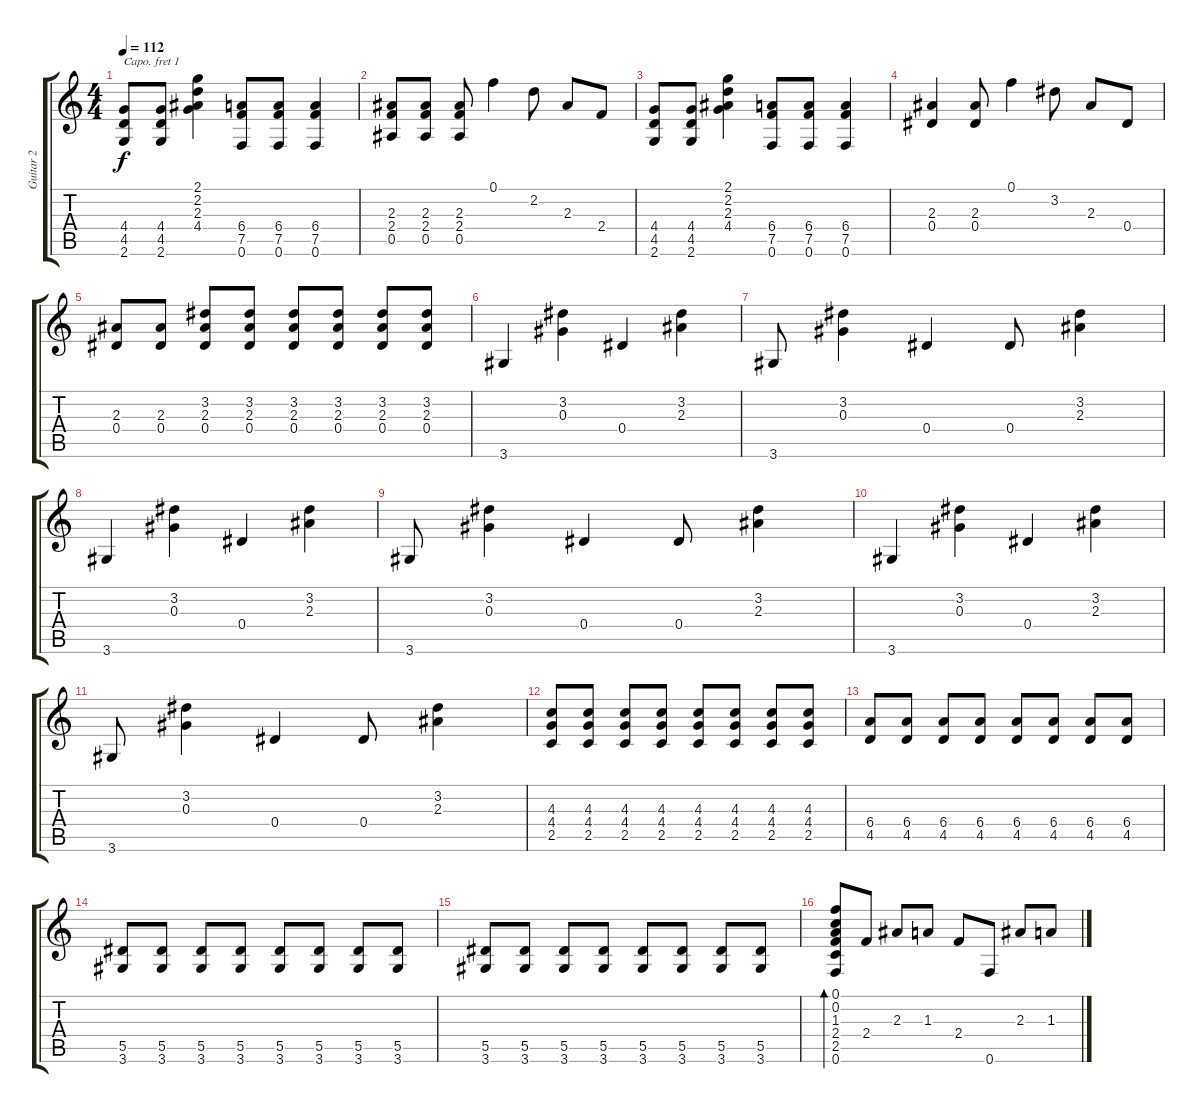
\track ("Guitar 2" "Guitar 2") {instrument electricguitarclean}
\staff {score tabs}
\capo 1
\tuning (E4 B3 G3 D3 A2 E2) {hide}
\ts (4 4)
\tempo 112
\clef g2
\ks c
(4.4 4.5 2.6).8{dy f} (4.4 4.5 2.6).8 (2.1 2.2 2.3 4.4).4 (6.4 7.5 0.6).8 (6.4 7.5 0.6).8 (6.4 7.5 0.6).4 |
(2.3 2.4 0.5).8 (2.3 2.4 0.5).8 (2.3 2.4 0.5).8 0.1.4 2.2.8 2.3.8 2.4.8 |
(4.4 4.5 2.6).8 (4.4 4.5 2.6).8 (2.1 2.2 2.3 4.4).4 (6.4 7.5 0.6).8 (6.4 7.5 0.6).8 (6.4 7.5 0.6).4 |
(2.3 0.4).4 (2.3 0.4).8 0.1.4 3.2.8 2.3.8 0.4.8 |
(2.3 0.4).8 (2.3 0.4).8 (3.2 2.3 0.4).8 (3.2 2.3 0.4).8 (3.2 2.3 0.4).8 (3.2 2.3 0.4).8 (3.2 2.3 0.4).8 (3.2 2.3 0.4).8 |
3.6.4 (3.2 0.3).4 0.4.4 (3.2 2.3).4 |
3.6.8 (3.2 0.3).4 0.4.4 0.4.8 (3.2 2.3).4 |
3.6.4 (3.2 0.3).4 0.4.4 (3.2 2.3).4 |
3.6.8 (3.2 0.3).4 0.4.4 0.4.8 (3.2 2.3).4 |
3.6.4 (3.2 0.3).4 0.4.4 (3.2 2.3).4 |
3.6.8 (3.2 0.3).4 0.4.4 0.4.8 (3.2 2.3).4 |
(4.3 4.4 2.5).8 (4.3 4.4 2.5).8 (4.3 4.4 2.5).8 (4.3 4.4 2.5).8 (4.3 4.4 2.5).8 (4.3 4.4 2.5).8 (4.3 4.4 2.5).8 (4.3 4.4 2.5).8 |
(6.4 4.5).8 (6.4 4.5).8 (6.4 4.5).8 (6.4 4.5).8 (6.4 4.5).8 (6.4 4.5).8 (6.4 4.5).8 (6.4 4.5).8 |
(5.5 3.6).8 (5.5 3.6).8 (5.5 3.6).8 (5.5 3.6).8 (5.5 3.6).8 (5.5 3.6).8 (5.5 3.6).8 (5.5 3.6).8 |
(5.5 3.6).8 (5.5 3.6).8 (5.5 3.6).8 (5.5 3.6).8 (5.5 3.6).8 (5.5 3.6).8 (5.5 3.6).8 (5.5 3.6).8 |
(0.1 0.2 1.3 2.4 2.5 0.6).8{bd 60} 2.4.8 2.3.8 1.3.8 2.4.8 0.6.8 2.3.8 1.3.8
